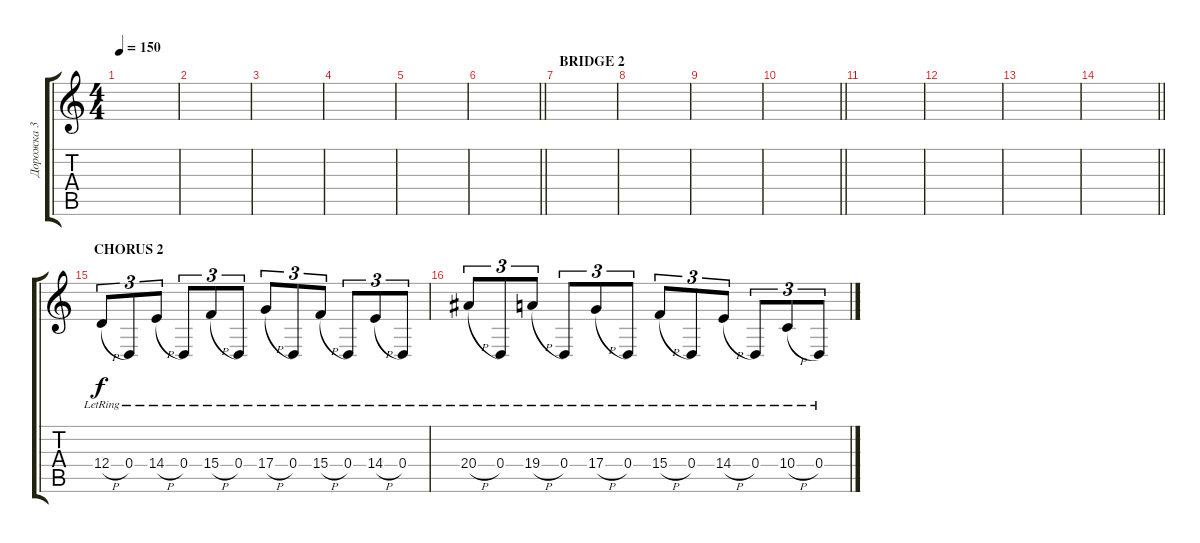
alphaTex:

\track ("Дорожка 3" "Дорожка 3") {instrument harpsichord}
\staff {score tabs}
\tuning (E4 B3 G3 D3 A2 E2) {hide}
\ts (4 4)
\tempo 150
\clef g2
\ks c
|
|
|
|
|
\barLineRight lightlight
|
\section ("" "BRIDGE 2")
|
|
|
\barLineRight lightlight
|
|
|
|
\barLineRight lightlight
|
\section ("" "CHORUS 2")
12.4{h lr}.8{tu (3 2)} 0.4{lr}.8{tu (3 2)} 14.4{h lr}.8{tu (3 2)} 0.4{lr}.8{tu (3 2)} 15.4{h lr}.8{tu (3 2)} 0.4{lr}.8{tu (3 2)} 17.4{h lr}.8{tu (3 2)} 0.4{lr}.8{tu (3 2)} 15.4{h lr}.8{tu (3 2)} 0.4{lr}.8{tu (3 2)} 14.4{h lr}.8{tu (3 2)} 0.4{lr}.8{tu (3 2)} |
20.4{h lr}.8{tu (3 2)} 0.4{lr}.8{tu (3 2)} 19.4{h lr}.8{tu (3 2)} 0.4{lr}.8{tu (3 2)} 17.4{h lr}.8{tu (3 2)} 0.4{lr}.8{tu (3 2)} 15.4{h lr}.8{tu (3 2)} 0.4{lr}.8{tu (3 2)} 14.4{h lr}.8{tu (3 2)} 0.4{lr}.8{tu (3 2)} 10.4{h lr}.8{tu (3 2)} 0.4{lr}.8{tu (3 2)}
